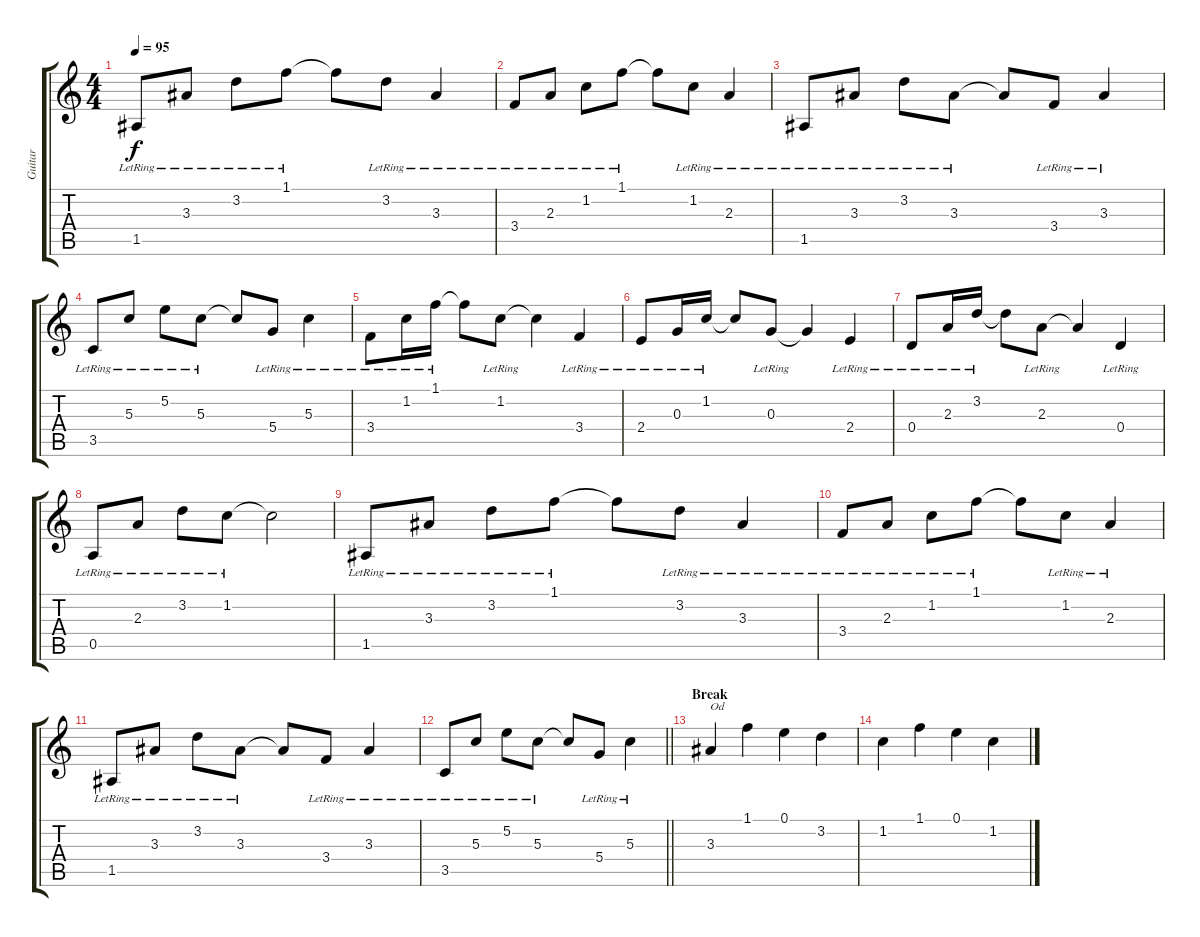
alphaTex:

\track ("Guitar" "Guitar") {instrument electricguitarclean}
\staff {score tabs}
\tuning (E4 B3 G3 D3 A2 E2) {hide}
\ts (4 4)
\tempo 95
\clef g2
\ks c
1.5{lr}.8{dy f} 3.3{lr}.8 3.2{lr}.8 1.1{lr}.8 1.1{t}.8 3.2{lr}.8 3.3{lr}.4 |
3.4{lr}.8 2.3{lr}.8 1.2{lr}.8 1.1{lr}.8 1.1{t}.8 1.2{lr}.8 2.3{lr}.4 |
1.5{lr}.8 3.3{lr}.8 3.2{lr}.8 3.3{lr}.8 3.3{t}.8 3.4{lr}.8 3.3{lr}.4 |
3.5{lr}.8 5.3{lr}.8 5.2{lr}.8 5.3{lr}.8 5.3{t}.8 5.4{lr}.8 5.3{lr}.4 |
3.4{lr}.8 1.2{lr}.16 1.1{lr}.16 1.1{t}.8 1.2{lr}.8 1.2{t}.4 3.4{lr}.4 |
2.4{lr}.8 0.3{lr}.16 1.2{lr}.16 1.2{t}.8 0.3{lr}.8 0.3{t}.4 2.4{lr}.4 |
0.4{lr}.8 2.3{lr}.16 3.2{lr}.16 3.2{t}.8 2.3{lr}.8 2.3{t}.4 0.4{lr}.4 |
0.5{lr}.8 2.3{lr}.8 3.2{lr}.8 1.2{lr}.8 1.2{t}.2 |
1.5{lr}.8 3.3{lr}.8{txt ""} 3.2{lr}.8 1.1{lr}.8 1.1{t}.8 3.2{lr}.8 3.3{lr}.4 |
3.4{lr}.8 2.3{lr}.8 1.2{lr}.8 1.1{lr}.8 1.1{t}.8 1.2{lr}.8 2.3{lr}.4 |
1.5{lr}.8 3.3{lr}.8 3.2{lr}.8 3.3{lr}.8 3.3{t}.8 3.4{lr}.8 3.3{lr}.4 |
\barLineRight lightlight
3.5{lr}.8 5.3{lr}.8 5.2{lr}.8 5.3{lr}.8 5.3{t}.8 5.4{lr}.8 5.3{lr}.4 |
\section ("" "Break")
3.3.4{txt "Od" instrument overdrivenguitar} 1.1.4 0.1.4 3.2.4 |
1.2.4 1.1.4 0.1.4 1.2.4
